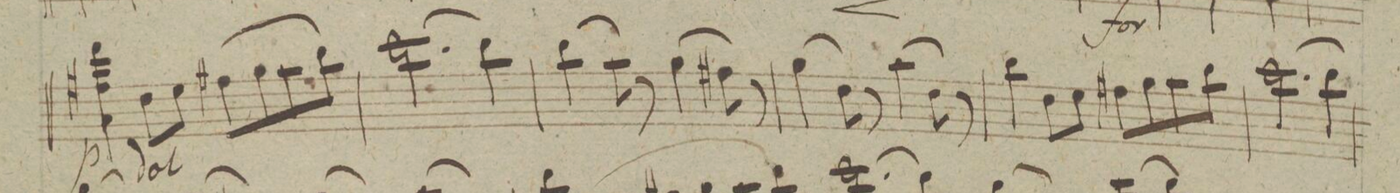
**kern	**dynam
*I"Violino 1mo	*
*clefG2	*
*k[]	*
*met(c|)	*
*M2/2	*
4ddd\ 4ff#X\ 4a\	p
8dd\L	.
8ee\J	.
(8ff#X\L	.
8gg\	.
8aa\	.
8bb\J)	.
=43	=43
(2.ccc\	.
4bb\)	.
=44	=44
(4bb\	.
8aa\)	.
8r	.
(4gg\	.
8ff#X\)	.
8r	.
=45	=45
(4gg\	.
8dd\)	.
8r	.
(4aa\	.
8dd\)	.
8r	.
=46	=46
4bb\	.
8dd\L	.
8ee\J	.
8ff#X\L	.
8gg\	.
8aa\	.
8bb\J	.
=47	=47
(2.ccc\	.
4bb\)	.
=48	=48
*-	*-
